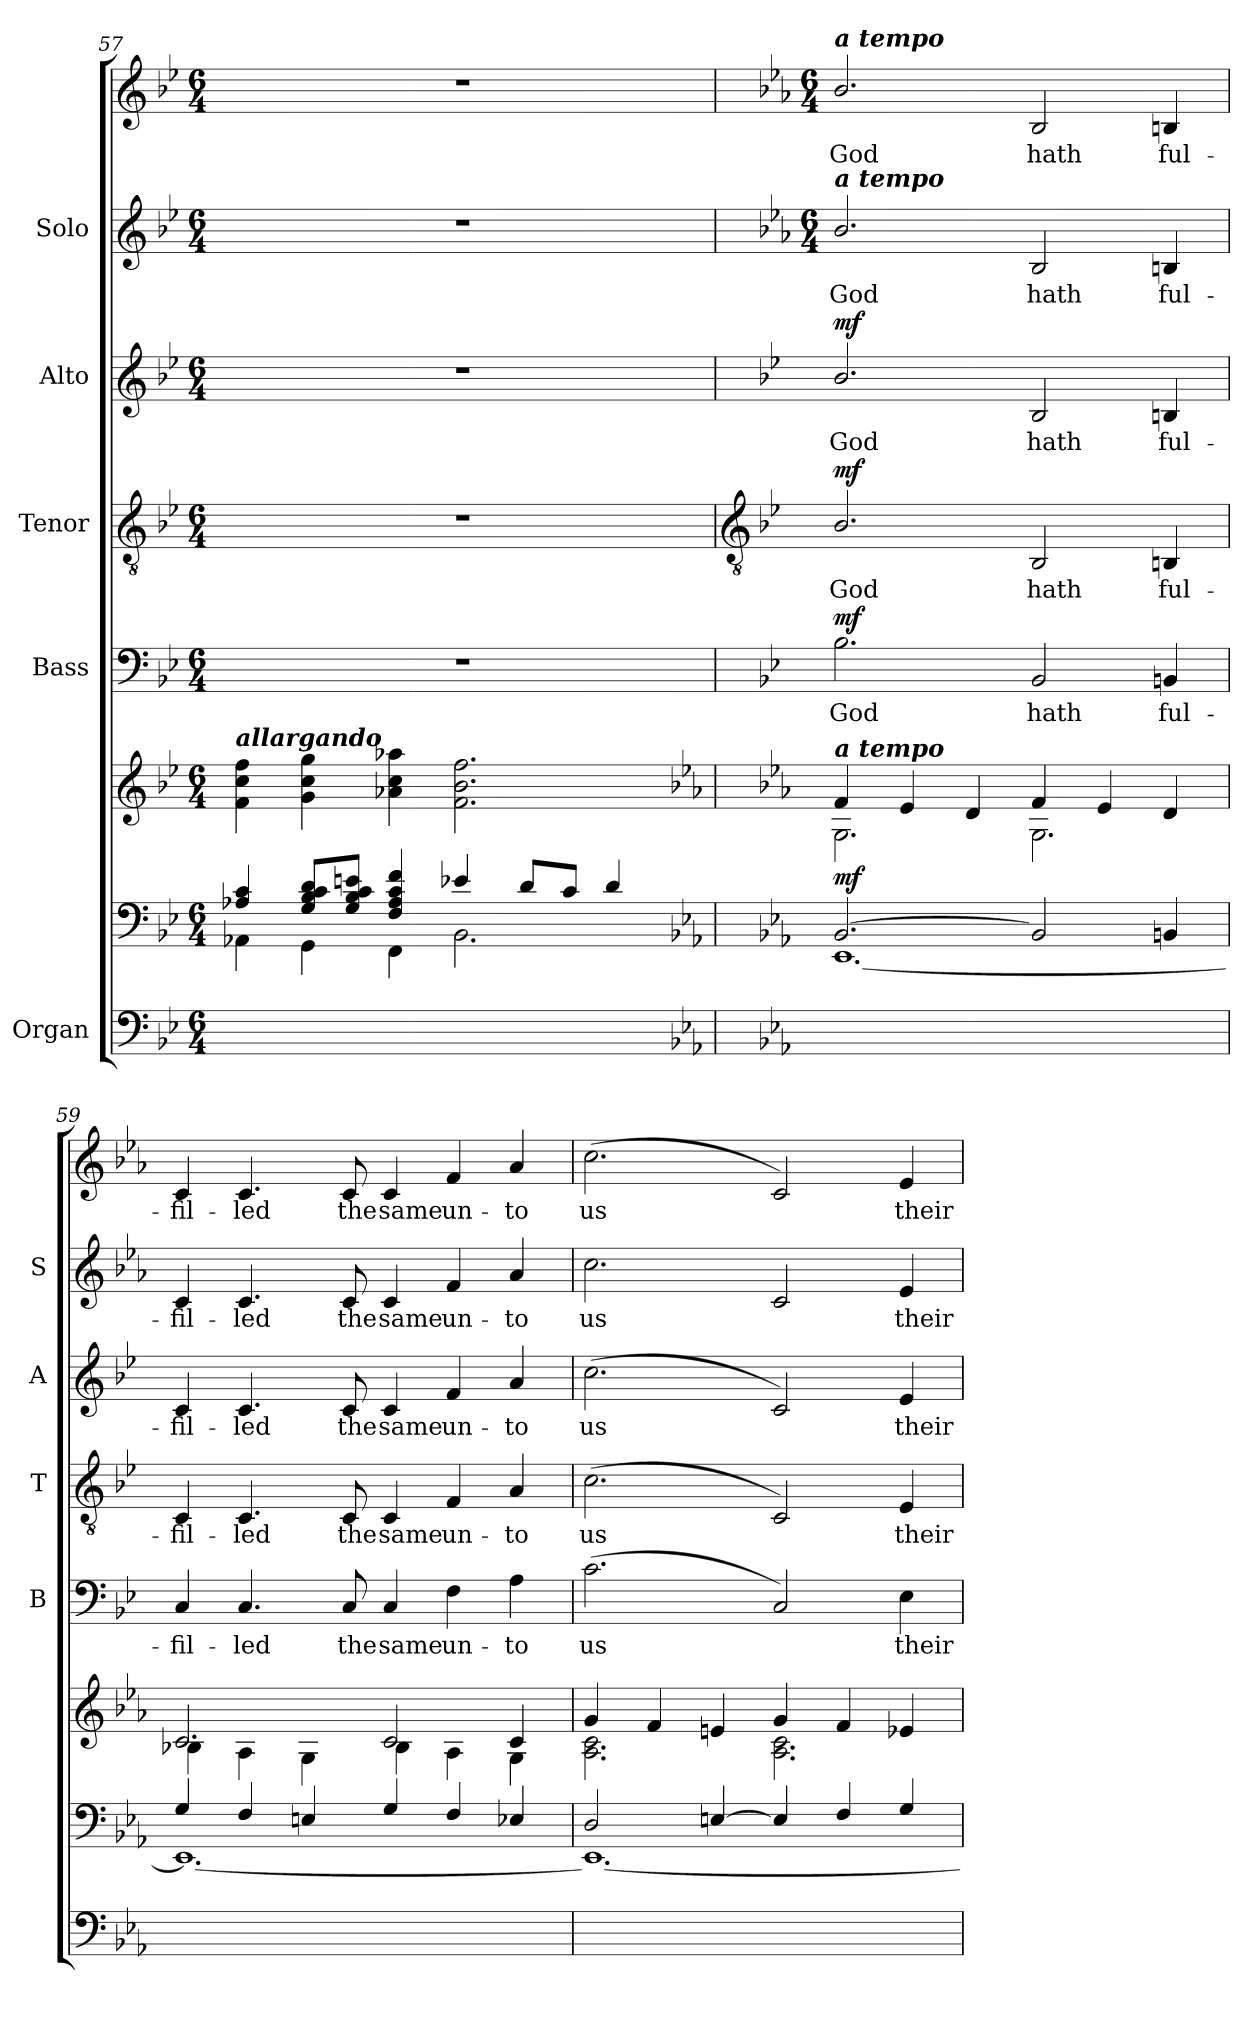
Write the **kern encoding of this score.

**kern	**kern	**kern	**dynam	**kern	**text	**dynam	**kern	**text	**dynam	**kern	**text	**dynam	**kern	**text	**kern	**text	**dynam
*part5	*part5	*part5	*part5	*part4	*part4	*part4	*part3	*part3	*part3	*part2	*part2	*part2	*part1	*part1	*part1	*part1	*part1
*staff8	*staff7	*staff6	*staff6/7/8	*staff5	*staff5	*staff5	*staff4	*staff4	*staff4	*staff3	*staff3	*staff3	*staff2	*staff2	*staff1	*staff1	*staff1/2
*I"Organ	*	*	*	*I"Bass	*	*	*I"Tenor	*	*	*I"Alto	*	*	*I"Solo	*	*	*	*
*	*	*	*	*I'B	*	*	*I'T	*	*	*I'A	*	*	*I'S	*	*	*	*
*clefF4	*clefF4	*clefG2	*	*clefF4	*	*	*clefGv2	*	*	*clefG2	*	*	*clefG2	*	*clefG2	*	*
*k[b-e-]	*k[b-e-]	*k[b-e-]	*	*k[b-e-]	*	*	*k[b-e-]	*	*	*k[b-e-]	*	*	*k[b-e-]	*	*k[b-e-]	*	*
*B-:	*B-:	*B-:	*	*B-:	*	*	*B-:	*	*	*B-:	*	*	*B-:	*	*B-:	*	*
*M6/4	*M6/4	*M6/4	*	*M6/4	*	*	*M6/4	*	*	*M6/4	*	*	*M6/4	*	*M6/4	*	*
=57	=57	=57	=57	=57	=57	=57	=57	=57	=57	=57	=57	=57	=57	=57	=57	=57	=57
*	*^	*	*	*	*	*	*	*	*	*	*	*	*	*	*	*	*
!	!	!	!LO:TX:a:Bi:t=allargando	!	!	!	!	!	!	!	!	!	!	!	!	!	!	!
!	!	!	!	!	!LO:N:vis=1	!	!	!LO:N:vis=1	!	!	!LO:N:vis=1	!	!	!LO:N:vis=1	!	!LO:N:vis=1	!	!
4ryy	4A-X/ 4c/	4AA-X\	4f 4cc 4ff	.	1.r	.	.	1.r	.	.	1.r	.	.	1.r	.	1.r	.	.
4ryy	8G/ 8B-/ 8c/ 8d/L	4GG\	4g 4cc 4gg	.	.	.	.	.	.	.	.	.	.	.	.	.	.	.
.	8G/ 8B-/ 8c/ 8en/J	.	.	.	.	.	.	.	.	.	.	.	.	.	.	.	.	.
4ryy	4F/ 4A-/ 4c/ 4f/	4FF\	4a-X 4cc 4aa-X	.	.	.	.	.	.	.	.	.	.	.	.	.	.	.
2.ryy	4e-X/	2.BB-\	2.f 2.b- 2.ff	.	.	.	.	.	.	.	.	.	.	.	.	.	.	.
.	8d/L	.	.	.	.	.	.	.	.	.	.	.	.	.	.	.	.	.
.	8c/J	.	.	.	.	.	.	.	.	.	.	.	.	.	.	.	.	.
.	4d/	.	.	.	.	.	.	.	.	.	.	.	.	.	.	.	.	.
*k[b-e-a-]	*k[b-e-a-]	*	*k[b-e-a-]	*	*k[b-e-a-]	*	*	*k[b-e-a-]	*	*	*k[b-e-a-]	*	*	*k[b-e-a-]	*	*k[b-e-a-]	*	*
*E-:	*E-:	*	*E-:	*	*E-:	*	*	*E-:	*	*	*E-:	*	*	*E-:	*	*E-:	*	*
!!LO:LB:g=z
=58	=58	=58	=58	=58	=58	=58	=58	=58	=58	=58	=58	=58	=58	=58	=58	=58	=58	=58
*	*	*	*	*	*	*	*	*clefGv2	*	*	*	*	*	*	*	*	*	*
*	*	*	*	*	*	*	*	*	*	*	*	*	*	*k[b-e-a-]	*	*k[b-e-a-]	*	*
*	*	*	*	*	*	*	*	*	*	*	*	*	*	*E-:	*	*E-:	*	*
*	*	*	*	*	*	*	*	*	*	*	*	*	*	*M6/4	*	*M6/4	*	*
*	*	*	*^	*	*	*	*	*	*	*	*	*	*	*	*	*	*	*
!	!	!	!	!	!	!	!	!	!	!	!	!	!	!	!	!	!LO:TX:a:Bi:t=a tempo	!	!
!	!	!	!	!	!	!	!	!	!	!	!	!	!	!	!LO:TX:a:Bi:t=a tempo	!	!	!	!
!	!	!	!LO:TX:a:Bi:t=a tempo	!	!	!	!	!	!	!	!	!	!	!	!	!	!	!	!
!	!	!	!	!	!LO:DY:b	!	!LO:LY:b	!LO:DY:b	!	!LO:LY:b	!LO:DY:b	!	!LO:LY:b	!LO:DY:b	!	!LO:LY:b	!	!LO:LY:b	!LO:DY:b=2
!	!	!	!	!	!	!	!	!	!	!	!	!	!	!	!	!	!	!	!LO:DY:n=1:b
1.ryy	[2.BB-/	[1.EE-	4f	2.G\	mf	2.B-\	God	mf	2.B-/	God	mf	2.b-/	God	mf	2.b-/	God	2.b-/	God	mf mf
.	.	.	4e-	.	.	.	.	.	.	.	.	.	.	.	.	.	.	.	.
.	.	.	4d	.	.	.	.	.	.	.	.	.	.	.	.	.	.	.	.
!	!	!	!	!	!	!	!LO:LY:b	!	!	!LO:LY:b	!	!	!LO:LY:b	!	!	!LO:LY:b	!	!LO:LY:b	!
.	2BB-/]	.	4f	2.G\	.	2BB-	hath	.	2BB-	hath	.	2B-	hath	.	2B-	hath	2B-	hath	.
.	.	.	4e-	.	.	.	.	.	.	.	.	.	.	.	.	.	.	.	.
!	!	!	!	!	!	!	!LO:LY:b	!	!	!LO:LY:b	!	!	!LO:LY:b	!	!	!LO:LY:b	!	!LO:LY:b	!
.	4BBn/	.	4d	.	.	4BBn	ful-	.	4BBn	ful-	.	4Bn	ful-	.	4Bn	ful-	4Bn	ful-	.
=59	=59	=59	=59	=59	=59	=59	=59	=59	=59	=59	=59	=59	=59	=59	=59	=59	=59	=59	=59
!	!	!	!	!	!	!	!LO:LY:b	!	!	!LO:LY:b	!	!	!LO:LY:b	!	!	!LO:LY:b	!	!LO:LY:b	!
1.ryy	4G/	1.EE-_	2.c	4B-X\	.	4C	-fil-	.	4C	-fil-	.	4c	-fil-	.	4c	-fil-	4c	-fil-	.
!	!	!	!	!	!	!	!LO:LY:b	!	!	!LO:LY:b	!	!	!LO:LY:b	!	!	!LO:LY:b	!	!LO:LY:b	!
.	4F/	.	.	4A-\	.	4.C	-led	.	4.C	-led	.	4.c	-led	.	4.c	-led	4.c	-led	.
.	4En/	.	.	4G\	.	.	.	.	.	.	.	.	.	.	.	.	.	.	.
!	!	!	!	!	!	!	!LO:LY:b	!	!	!LO:LY:b	!	!	!LO:LY:b	!	!	!LO:LY:b	!	!LO:LY:b	!
.	.	.	.	.	.	8C	the	.	8C	the	.	8c	the	.	8c	the	8c	the	.
!	!	!	!	!	!	!	!LO:LY:b	!	!	!LO:LY:b	!	!	!LO:LY:b	!	!	!LO:LY:b	!	!LO:LY:b	!
.	4G/	.	2c	4B-\	.	4C	same	.	4C	same	.	4c	same	.	4c	same	4c	same	.
!	!	!	!	!	!	!	!LO:LY:b	!	!	!LO:LY:b	!	!	!LO:LY:b	!	!	!LO:LY:b	!	!LO:LY:b	!
.	4F/	.	.	4A-\	.	4F	un-	.	4F	un-	.	4f	un-	.	4f	un-	4f	un-	.
!	!	!	!	!	!	!	!LO:LY:b	!	!	!LO:LY:b	!	!	!LO:LY:b	!	!	!LO:LY:b	!	!LO:LY:b	!
.	4E-X/	.	4c	4G\	.	4A-	-to	.	4A-	-to	.	4a-	-to	.	4a-	-to	4a-	-to	.
=60	=60	=60	=60	=60	=60	=60	=60	=60	=60	=60	=60	=60	=60	=60	=60	=60	=60	=60	=60
!	!	!	!	!	!	!	!LO:LY:b	!	!	!LO:LY:b	!	!	!LO:LY:b	!	!	!LO:LY:b	!	!LO:LY:b	!
1.ryy	2D/	1.EE-_	4g	2.A-\ 2.c\	.	(<2.c	us	.	(<2.c	us	.	(<2.cc	us	.	2.cc	us	(<2.cc	us	.
.	.	.	4f	.	.	.	.	.	.	.	.	.	.	.	.	.	.	.	.
.	[4En/	.	4en	.	.	.	.	.	.	.	.	.	.	.	.	.	.	.	.
.	4E/]	.	4g	2.A-\ 2.c\	.	2C)	.	.	2C)	.	.	2c)	.	.	2c	.	2c)	.	.
.	4F/	.	4f	.	.	.	.	.	.	.	.	.	.	.	.	.	.	.	.
!	!	!	!	!	!	!	!LO:LY:b	!	!	!LO:LY:b	!	!	!LO:LY:b	!	!	!LO:LY:b	!	!LO:LY:b	!
.	4G/	.	4e-X	.	.	4E-	their	.	4E-	their	.	4e-	their	.	4e-	their	4e-	their	.
*	*v	*v	*	*	*	*	*	*	*	*	*	*	*	*	*	*	*	*	*
*	*	*v	*v	*	*	*	*	*	*	*	*	*	*	*	*	*	*	*
=	=	=	=	=	=	=	=	=	=	=	=	=	=	=	=	=	=
*-	*-	*-	*-	*-	*-	*-	*-	*-	*-	*-	*-	*-	*-	*-	*-	*-	*-
